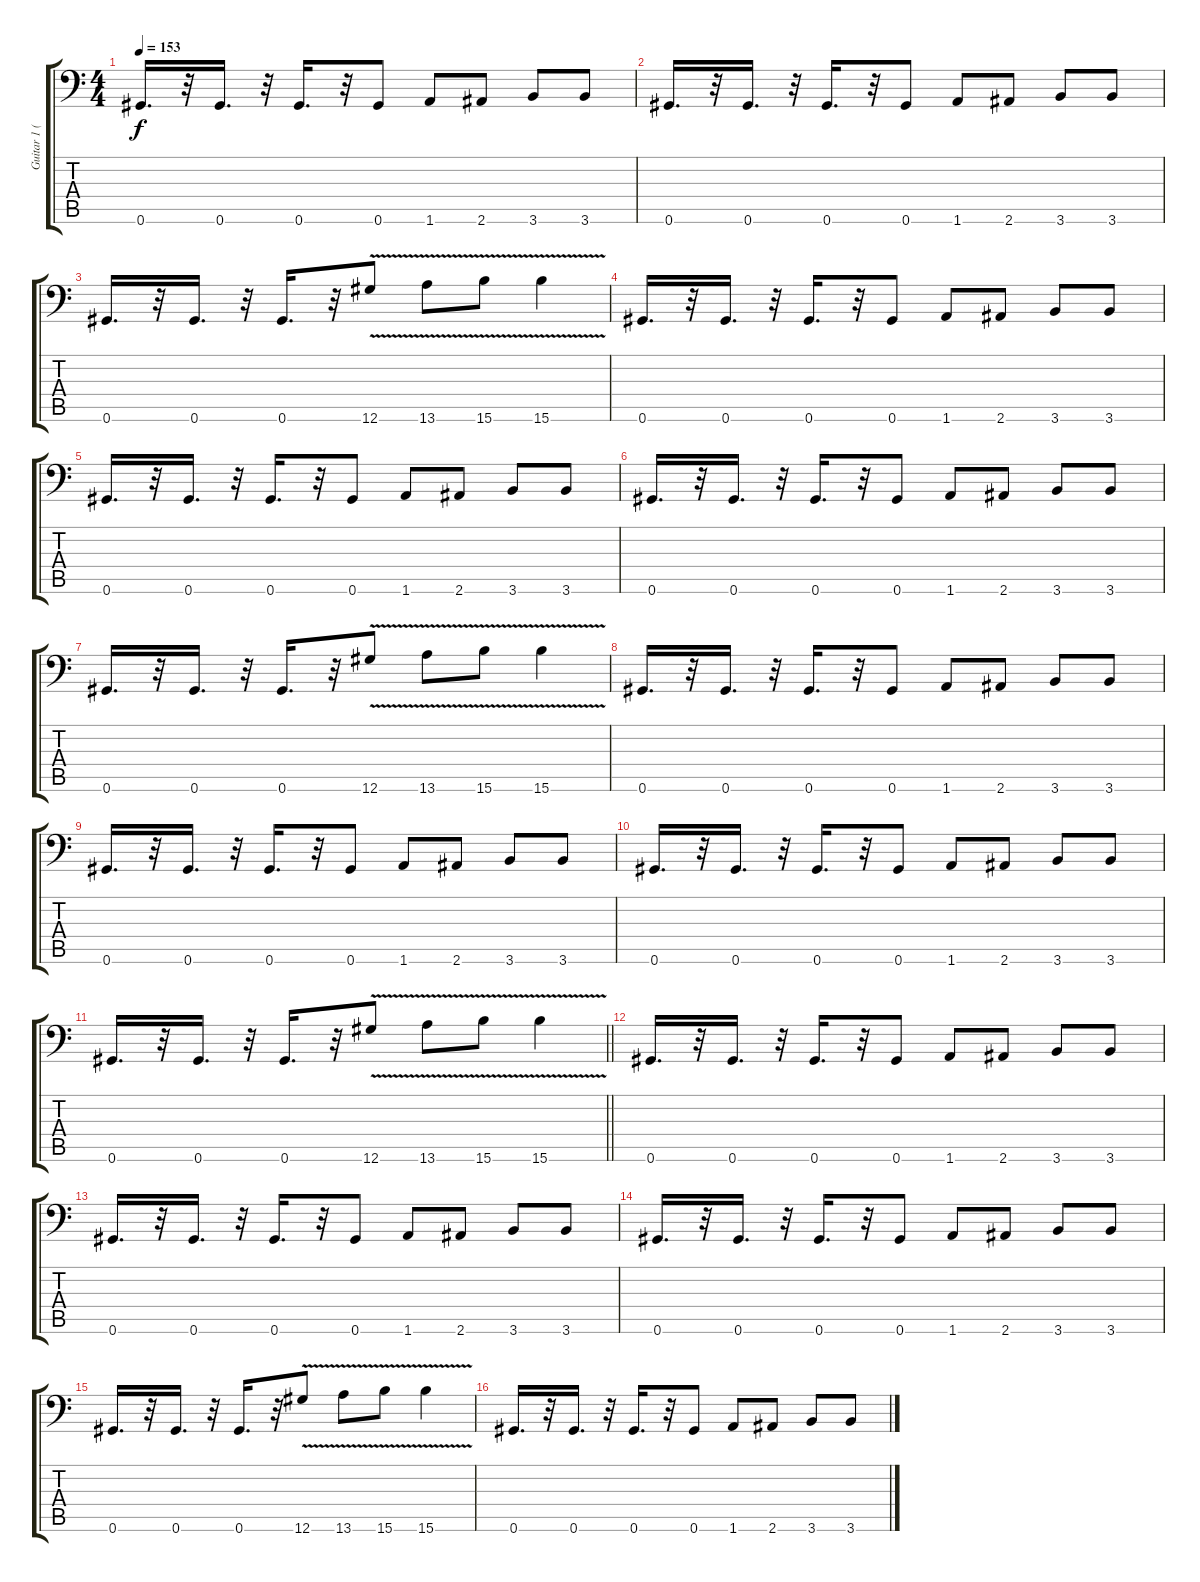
\track ("Guitar 1 (James)" "Guitar 1 (") {instrument distortionguitar}
\staff {score tabs}
\tuning (Bb3 F3 Db3 Ab2 Eb2 Ab1) {hide}
\ts (4 4)
\tempo 153
\clef f4
\ks c
0.6.16{d dy f} r.32 0.6.16{d} r.32 0.6.16{d} r.32 0.6.8 1.6.8 2.6.8 3.6.8 3.6.8 |
0.6.16{d} r.32 0.6.16{d} r.32 0.6.16{d} r.32 0.6.8 1.6.8 2.6.8 3.6.8 3.6.8 |
0.6.16{d} r.32 0.6.16{d} r.32 0.6.16{d} r.32 12.6{v}.8 13.6{v}.8 15.6{v}.8 15.6{v}.4 |
0.6.16{d} r.32 0.6.16{d} r.32 0.6.16{d} r.32 0.6.8 1.6.8 2.6.8 3.6.8 3.6.8 |
0.6.16{d} r.32 0.6.16{d} r.32 0.6.16{d} r.32 0.6.8 1.6.8 2.6.8 3.6.8 3.6.8 |
0.6.16{d} r.32 0.6.16{d} r.32 0.6.16{d} r.32 0.6.8 1.6.8 2.6.8 3.6.8 3.6.8 |
0.6.16{d} r.32 0.6.16{d} r.32 0.6.16{d} r.32 12.6{v}.8 13.6{v}.8 15.6{v}.8 15.6{v}.4 |
0.6.16{d} r.32 0.6.16{d} r.32 0.6.16{d} r.32 0.6.8 1.6.8 2.6.8 3.6.8 3.6.8 |
0.6.16{d} r.32 0.6.16{d} r.32 0.6.16{d} r.32 0.6.8 1.6.8 2.6.8 3.6.8 3.6.8 |
0.6.16{d} r.32 0.6.16{d} r.32 0.6.16{d} r.32 0.6.8 1.6.8 2.6.8 3.6.8 3.6.8 |
\barLineRight lightlight
0.6.16{d} r.32 0.6.16{d} r.32 0.6.16{d} r.32 12.6{v}.8 13.6{v}.8 15.6{v}.8 15.6{v}.4 |
0.6.16{d} r.32 0.6.16{d} r.32 0.6.16{d} r.32 0.6.8 1.6.8 2.6.8 3.6.8 3.6.8 |
0.6.16{d} r.32 0.6.16{d} r.32 0.6.16{d} r.32 0.6.8 1.6.8 2.6.8 3.6.8 3.6.8 |
0.6.16{d} r.32 0.6.16{d} r.32 0.6.16{d} r.32 0.6.8 1.6.8 2.6.8 3.6.8 3.6.8 |
0.6.16{d} r.32 0.6.16{d} r.32 0.6.16{d} r.32 12.6{v}.8 13.6{v}.8 15.6{v}.8 15.6{v}.4 |
0.6.16{d} r.32 0.6.16{d} r.32 0.6.16{d} r.32 0.6.8 1.6.8 2.6.8 3.6.8 3.6.8
